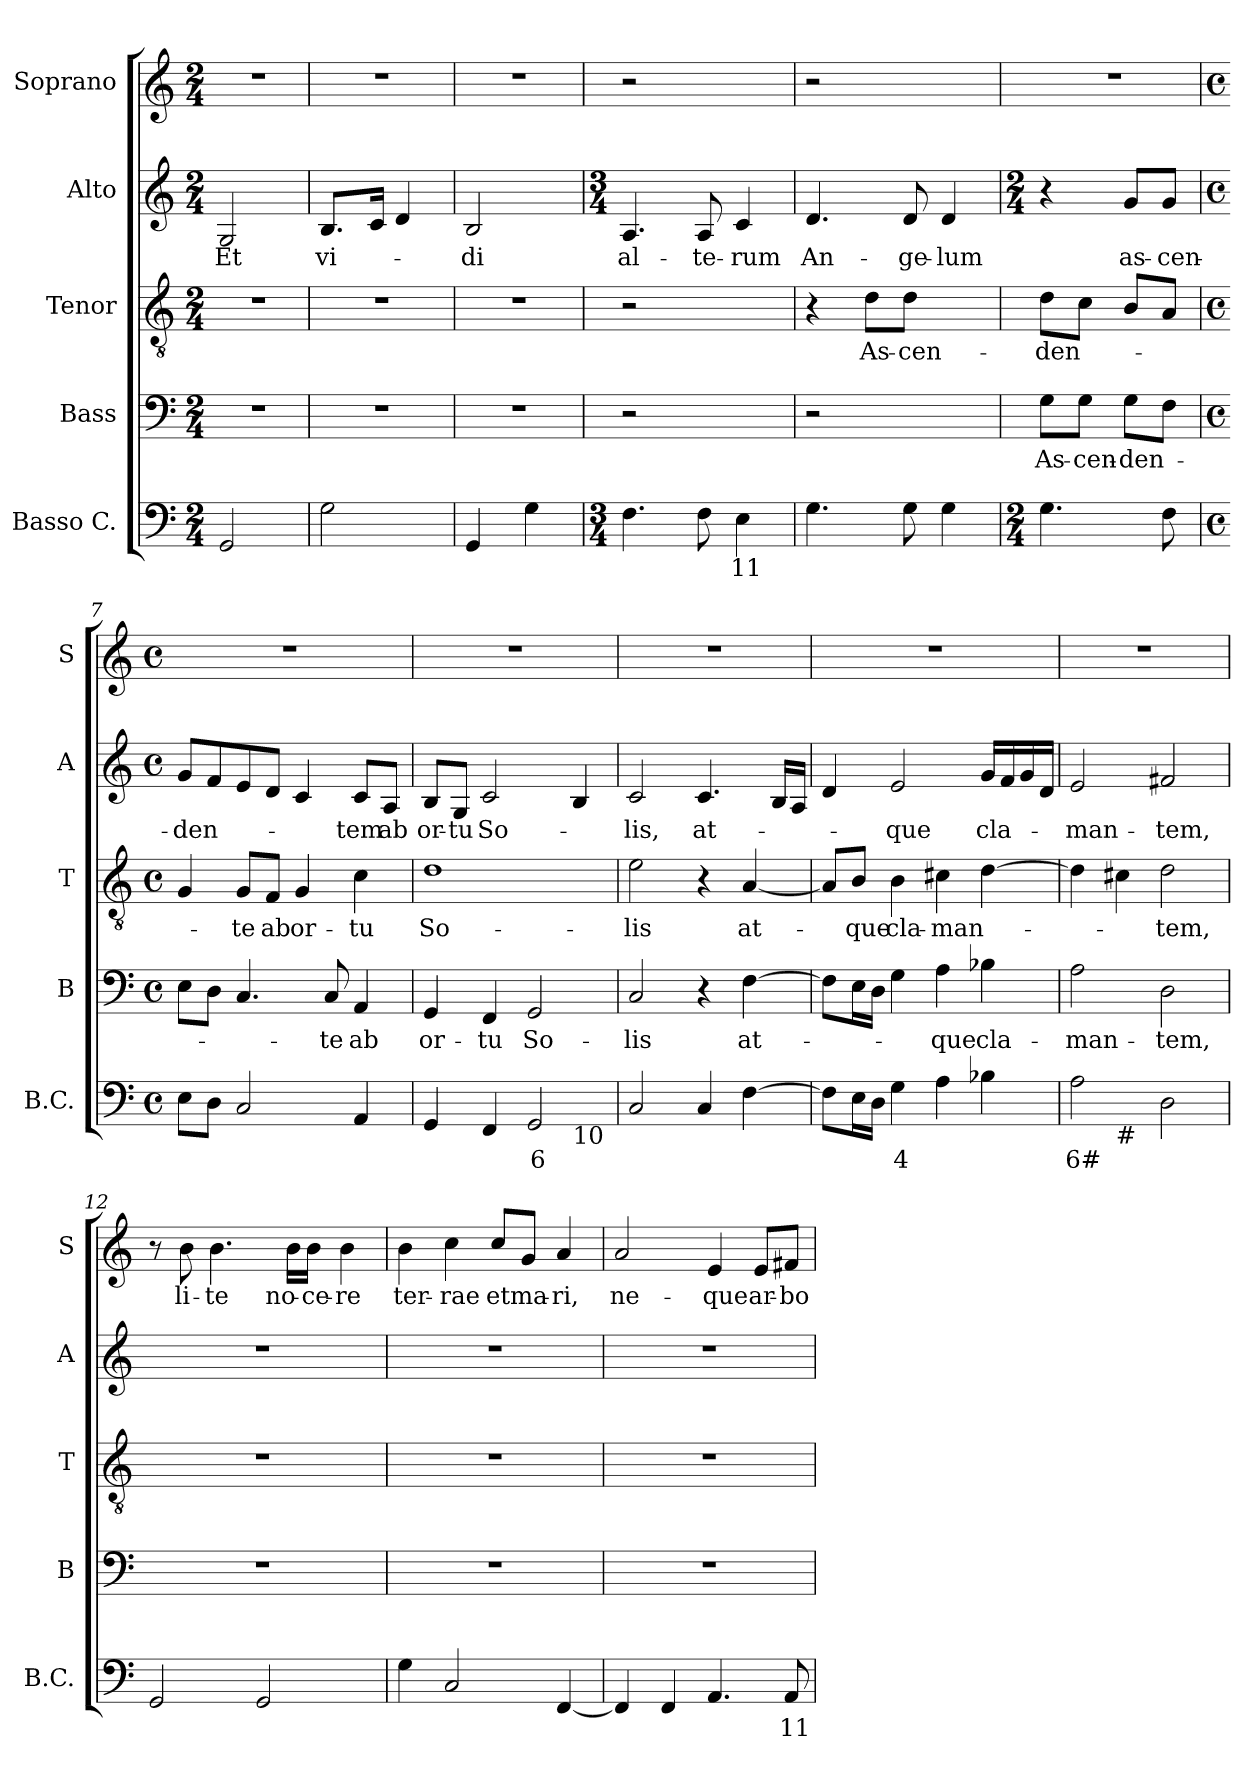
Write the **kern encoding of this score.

**kern	**text	**kern	**text	**kern	**text	**kern	**text	**kern	**text
*part5	*part5	*part4	*part4	*part3	*part3	*part2	*part2	*part1	*part1
*staff5	*staff5	*staff4	*staff4	*staff3	*staff3	*staff2	*staff2	*staff1	*staff1
*I"Basso C.	*	*I"Bass	*	*I"Tenor	*	*I"Alto	*	*I"Soprano	*
*I'B.C.	*	*I'B	*	*I'T	*	*I'A	*	*I'S	*
*clefF4	*	*clefF4	*	*clefGv2	*	*clefG2	*	*clefG2	*
*k[]	*	*k[]	*	*k[]	*	*k[]	*	*k[]	*
*C:	*	*C:	*	*C:	*	*C:	*	*C:	*
*M2/4	*	*M2/4	*	*M2/4	*	*M2/4	*	*M2/4	*
=1	=1	=1	=1	=1	=1	=1	=1	=1	=1
2GG/	.	2r	.	2r	.	2G/	Et	2r	.
=2	=2	=2	=2	=2	=2	=2	=2	=2	=2
2G\	.	2r	.	2r	.	8.B/L	vi-	2r	.
.	.	.	.	.	.	16c/Jk	.	.	.
.	.	.	.	.	.	4d/	.	.	.
=3	=3	=3	=3	=3	=3	=3	=3	=3	=3
4GG/	.	2r	.	2r	.	2B/	-di	2r	.
4G\	.	.	.	.	.	.	.	.	.
=4	=4	=4	=4	=4	=4	=4	=4	=4	=4
*M3/4	*	*	*	*	*	*M3/4	*	*	*
4.F\	.	2r	.	2r	.	4.A/	al-	2r	.
8F\	.	.	.	.	.	8A/	-te-	.	.
4E\	11	4ryy	.	4ryy	.	4c/	-rum	4ryy	.
=5	=5	=5	=5	=5	=5	=5	=5	=5	=5
4.G\	.	2r	.	4r	.	4.d/	An-	2r	.
.	.	.	.	8d\L	As-	.	.	.	.
8G\	.	.	.	8d\J	-cen-	8d/	-ge-	.	.
4G\	.	4ryy	.	4ryy	.	4d/	-lum	4ryy	.
!!LO:LB:g=z
=6	=6	=6	=6	=6	=6	=6	=6	=6	=6
*M2/4	*	*	*	*	*	*M2/4	*	*	*
4.G\	.	8G\L	As-	8d\L	-den-	4r	.	2r	.
.	.	8G\J	-cen-	8c\J	.	.	.	.	.
.	.	8G\L	-den-	8B/L	.	8g/L	as-	.	.
8F\	.	8F\J	.	8A/J	.	8g/J	-cen-	.	.
=7	=7	=7	=7	=7	=7	=7	=7	=7	=7
*M4/4	*	*M4/4	*	*M4/4	*	*M4/4	*	*M4/4	*
*met(c)	*	*met(c)	*	*met(c)	*	*met(c)	*	*met(c)	*
8E\L	.	8E\L	.	4G/	.	8g/L	-den-	1r	.
8D\J	.	8D\J	.	.	.	8f/	.	.	.
2C/	.	4.C/	.	8G/L	-te	8e/	.	.	.
.	.	.	.	8F/J	ab	8d/J	.	.	.
.	.	.	.	4G/	or-	4c/	.	.	.
.	.	8C/	-te	.	.	.	.	.	.
4AA/	.	4AA/	ab	4c\	-tu	8c/L	-tem	.	.
.	.	.	.	.	.	8A/J	ab	.	.
=8	=8	=8	=8	=8	=8	=8	=8	=8	=8
*^	*	*	*	*	*	*	*	*	*
4GG/	2.ryy	.	4GG/	or-	1d	So-	8B/L	or-	1r	.
.	.	.	.	.	.	.	8G/J	-tu	.	.
4FF/	.	.	4FF/	-tu	.	.	2c/	So-	.	.
2GG/	.	6	2GG/	So-	.	.	.	.	.	.
!	!LO:TX:b:t=10	!	!	!	!	!	!	!	!	!
.	4ryy	.	.	.	.	.	4B/	.	.	.
*v	*v	*	*	*	*	*	*	*	*	*
=9	=9	=9	=9	=9	=9	=9	=9	=9	=9
2C/	.	2C/	-lis	2e\	-lis	2c/	-lis,	1r	.
4C/	.	4r	.	4r	.	4.c/	at-	.	.
[4F\	.	[4F\	at-	[4A/	at-	.	.	.	.
.	.	.	.	.	.	16B/LL	.	.	.
.	.	.	.	.	.	16A/JJ	.	.	.
!!LO:PB:g=z
=10	=10	=10	=10	=10	=10	=10	=10	=10	=10
8F\L]	.	8F\L]	.	8A/L]	.	4d/	.	1r	.
16E\L	.	16E\L	.	8B/J	-que	.	.	.	.
16D\JJ	.	16D\JJ	.	.	.	.	.	.	.
4G\	4	4G\	.	4B\	cla-	2e/	-que	.	.
4A\	.	4A\	-que	4c#X\	-man-	.	.	.	.
4B-X\	.	4B-X\	cla-	[4d\	.	16g/LL	cla-	.	.
.	.	.	.	.	.	16f/	.	.	.
.	.	.	.	.	.	16g/	.	.	.
.	.	.	.	.	.	16d/JJ	.	.	.
=11	=11	=11	=11	=11	=11	=11	=11	=11	=11
*^	*	*	*	*	*	*	*	*	*
2A\	4ryy	6#	2A\	-man-	4d\]	.	2e/	-man-	1r	.
!	!LO:TX:b:t=#	!	!	!	!	!	!	!	!	!
.	2.ryy	.	.	.	4c#X\	.	.	.	.	.
2D\	.	.	2D\	-tem,	2d\	-tem,	2f#X/	-tem,	.	.
*v	*v	*	*	*	*	*	*	*	*	*
=12	=12	=12	=12	=12	=12	=12	=12	=12	=12
2GG/	.	1r	.	1r	.	1r	.	8r	.
.	.	.	.	.	.	.	.	8b\	li-
.	.	.	.	.	.	.	.	4.b\	-te
2GG/	.	.	.	.	.	.	.	.	.
.	.	.	.	.	.	.	.	16b\LL	no-
.	.	.	.	.	.	.	.	16b\JJ	-ce-
.	.	.	.	.	.	.	.	4b\	-re
=13	=13	=13	=13	=13	=13	=13	=13	=13	=13
4G\	.	1r	.	1r	.	1r	.	4b\	ter-
2C/	.	.	.	.	.	.	.	4cc\	-rae
.	.	.	.	.	.	.	.	8cc/L	et
.	.	.	.	.	.	.	.	8g/J	ma-
[4FF/	.	.	.	.	.	.	.	4a/	-ri,
=14	=14	=14	=14	=14	=14	=14	=14	=14	=14
4FF/]	.	1r	.	1r	.	1r	.	2a/	ne-
4FF/	.	.	.	.	.	.	.	.	.
4.AA/	.	.	.	.	.	.	.	4e/	-que
.	.	.	.	.	.	.	.	8e/L	ar-
8AA/	11	.	.	.	.	.	.	8f#X/J	-bo-
=	=	=	=	=	=	=	=	=	=
*-	*-	*-	*-	*-	*-	*-	*-	*-	*-
